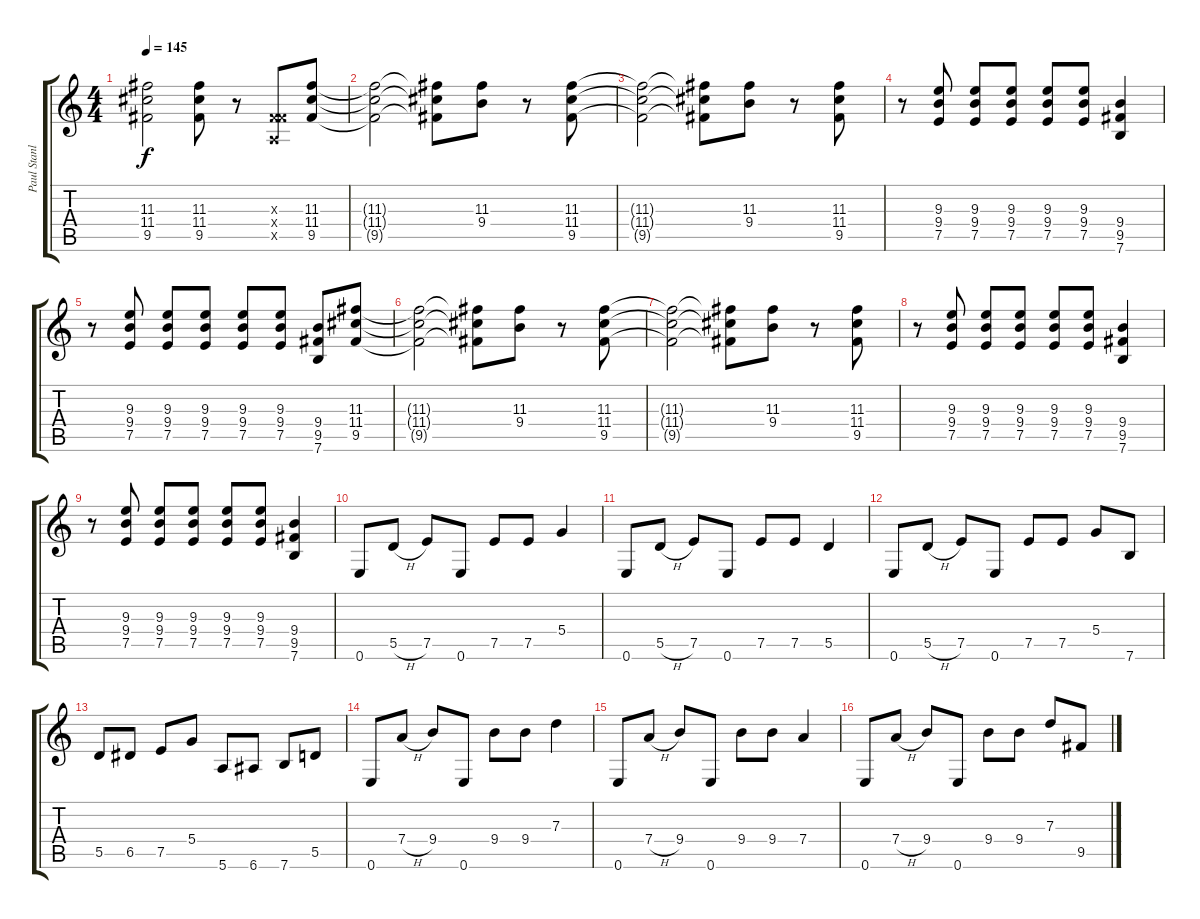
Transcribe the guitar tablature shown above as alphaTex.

\track ("Paul Stanley [Rhythm Guitar]" "Paul Stanl") {instrument distortionguitar}
\staff {score tabs}
\tuning (E4 B3 G3 D3 A2 E2) {hide}
\ts (4 4)
\tempo 145
\clef g2
\ks c
(11.3{t} 11.4{t} 9.5{t}).2{dy f} (11.3 11.4 9.5).8 r.8 (-1.3{x} 4.4{x} 0.5{x}).8 (11.3 11.4 9.5).8 |
(11.3{t} 11.4{t} 9.5{t}).2 (11.3{t} 11.4{t} 9.5{t}).8 (11.3 9.4).8 r.8 (11.3 11.4 9.5).8 |
(11.3{t} 11.4{t} 9.5{t}).2 (11.3{t} 11.4{t} 9.5{t}).8 (11.3 9.4).8 r.8 (11.3 11.4 9.5).8 |
r.8 (9.3 9.4 7.5).8 (9.3 9.4 7.5).8 (9.3 9.4 7.5).8 (9.3 9.4 7.5).8 (9.3 9.4 7.5).8 (9.4 9.5 7.6).4 |
r.8 (9.3 9.4 7.5).8 (9.3 9.4 7.5).8 (9.3 9.4 7.5).8 (9.3 9.4 7.5).8 (9.3 9.4 7.5).8 (9.4 9.5 7.6).8 (11.3 11.4 9.5).8 |
(11.3{t} 11.4{t} 9.5{t}).2 (11.3{t} 11.4{t} 9.5{t}).8 (11.3 9.4).8 r.8 (11.3 11.4 9.5).8 |
(11.3{t} 11.4{t} 9.5{t}).2 (11.3{t} 11.4{t} 9.5{t}).8 (11.3 9.4).8 r.8 (11.3 11.4 9.5).8 |
r.8 (9.3 9.4 7.5).8 (9.3 9.4 7.5).8 (9.3 9.4 7.5).8 (9.3 9.4 7.5).8 (9.3 9.4 7.5).8 (9.4 9.5 7.6).4 |
r.8 (9.3 9.4 7.5).8 (9.3 9.4 7.5).8 (9.3 9.4 7.5).8 (9.3 9.4 7.5).8 (9.3 9.4 7.5).8 (9.4 9.5 7.6).4 |
0.6.8 5.5{h}.8 7.5.8 0.6.8 7.5.8 7.5.8 5.4.4 |
0.6.8 5.5{h}.8 7.5.8 0.6.8 7.5.8 7.5.8 5.5.4 |
0.6.8 5.5{h}.8 7.5.8 0.6.8 7.5.8 7.5.8 5.4.8 7.6.8 |
5.5.8 6.5.8 7.5.8 5.4.8 5.6.8 6.6.8 7.6.8 5.5.8 |
0.6.8 7.4{h}.8 9.4.8 0.6.8 9.4.8 9.4.8 7.3.4 |
0.6.8 7.4{h}.8 9.4.8 0.6.8 9.4.8 9.4.8 7.4.4 |
0.6.8 7.4{h}.8 9.4.8 0.6.8 9.4.8 9.4.8 7.3.8 9.5.8
